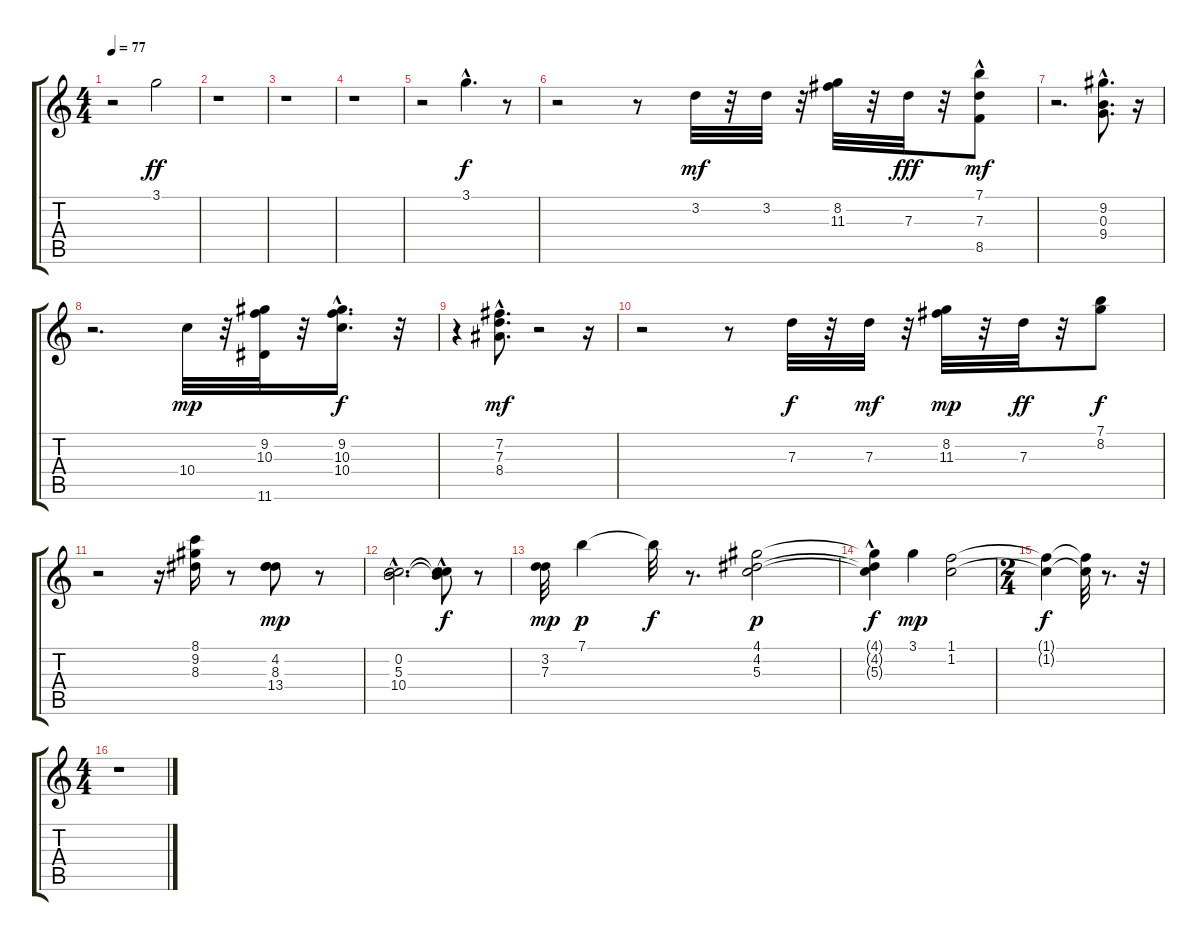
\track "" {instrument distortionguitar}
\staff {score tabs}
\tuning (E4 B3 G3 D3 A2 E2) {hide}
\ts (4 4)
\tempo 77
\clef g2
\ks c
r.2{dy ff} 3.1.2 |
r.1 |
r.1 |
r.1 |
r.2 3.1{hac}.4{d dy f} r.8 |
r.2 r.8 3.2.32{dy mf} r.32 3.2.32 r.32 (8.2 11.3).32 r.32 7.3.32{dy fff} r.32 (7.1 7.3 8.5{hac}).8{dy mf} |
r.2{d} (9.2{hac} 0.3{hac} 9.4{hac}).8{d} r.16 |
r.2{d} 10.4.32{dy mp} r.32 (9.2 10.3 11.6).32 r.32 (9.2{hac} 10.3{hac} 10.4{hac}).16{d dy f} r.32 |
r.4 (7.2{hac} 7.3{hac} 8.4{hac}).8{d dy mf} r.2 r.16 |
r.2 r.8 7.3.32{dy f} r.32 7.3.32{dy mf} r.32 (8.2 11.3).32{dy mp} r.32 7.3.32{dy ff} r.32 (7.1 8.2).8{dy f} |
r.2 r.16 (8.1 9.2 8.3).16 r.8 (4.2 8.3 13.4).8{dy mp} r.8 |
(0.2{hac} 5.3{hac} 10.4{hac}).2{d} (0.2{t} 5.3{hac t} 10.4{t}).8{dy f} r.8 |
(3.2 7.3).32{dy mp} 7.1.4{dy p} 7.1{t}.32{dy f} r.8{d} (4.1 4.2 5.3).2{dy p} |
(4.1{hac t} 4.2{t} 5.3{t}).4{dy f} 3.1.4{dy mp} (1.1 1.2).2 |
\ts (2 4)
(1.1{t} 1.2{t}).4{dy f} (1.1{t} 1.2{t}).32 r.8{d} r.32 |
\ts (4 4)
r.1
